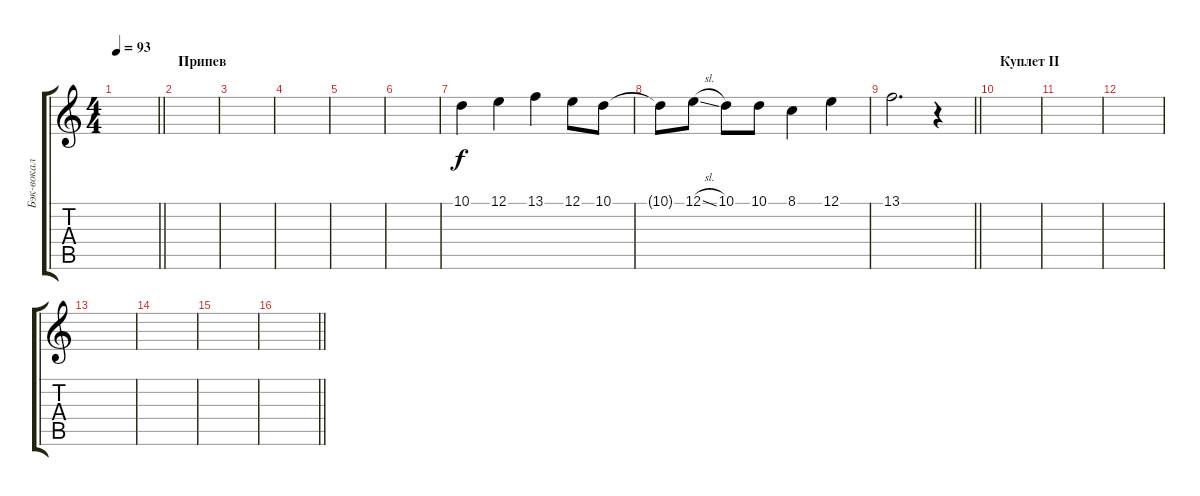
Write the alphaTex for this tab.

\track ("Бэк-вокал" "Бэк-вокал") {instrument choiraahs}
\staff {score tabs}
\tuning (E4 B3 G3 D3 A2 E2) {hide}
\ts (4 4)
\tempo 93
\clef g2
\barLineRight lightlight
\ks c
|
\section ("" "Припев")
|
|
|
|
|
10.1.4 12.1.4 13.1.4 12.1.8 10.1.8 |
10.1{t}.8 12.1{sl}.8 10.1.8 10.1.8 8.1.4 12.1.4 |
\barLineRight lightlight
13.1.2{d} r.4 |
\section ("" "Куплет II")
|
|
|
|
|
|
\barLineRight lightlight
